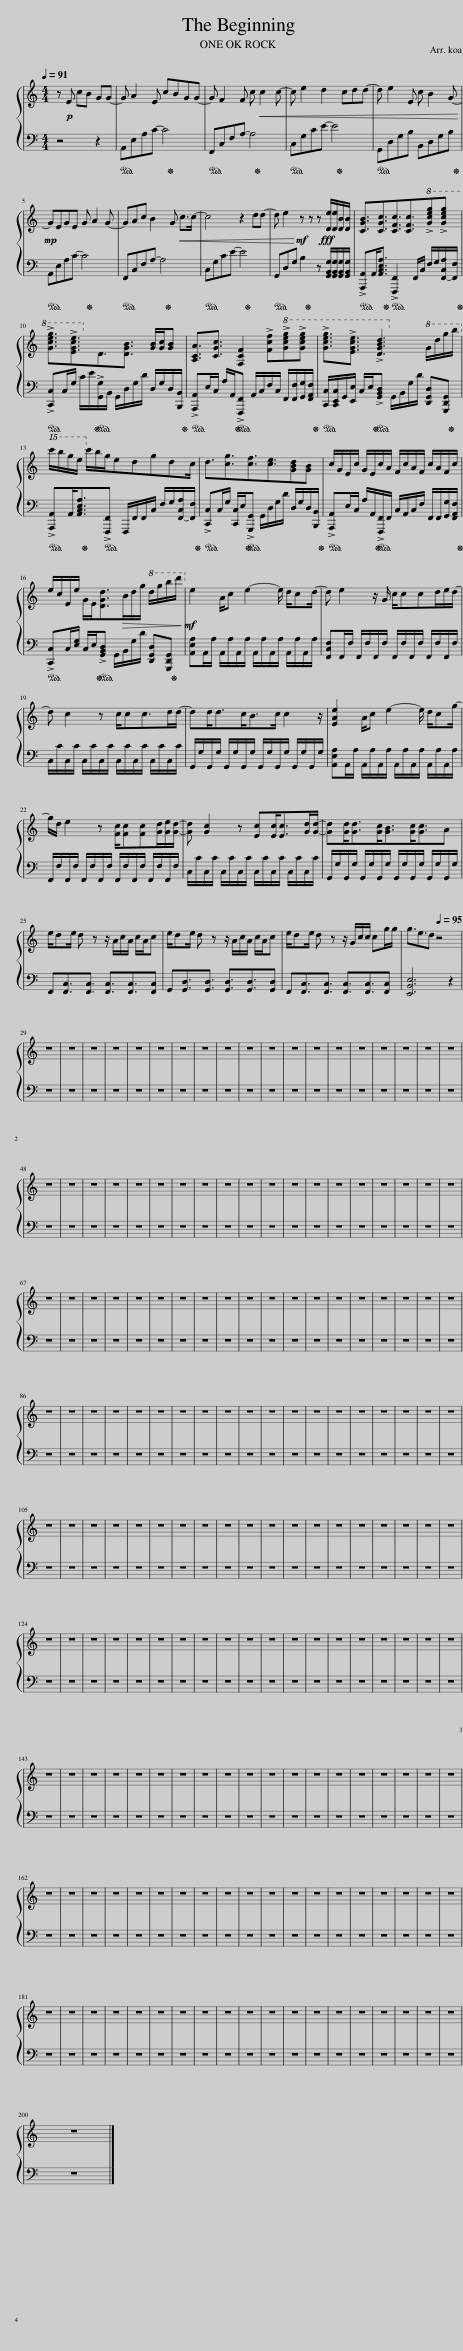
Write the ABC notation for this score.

X:1
%%score { 1 | 2 }
L:1/8
Q:1/4=91
M:4/4
I:linebreak $
K:C
V:1 treble
V:2 bass
V:1
 z!p! E cB GG- | G A2 E cBGG- | G F2 F c!<(! c2 c- | c e2 d2 cdd- | d e2 E c B2 G-!<)! |$ %5
!mp! GEGE G A2 G- | GAc B2 G!<(! c>c- | c4 z2 dd- | d e2!<)!!mf! z z z!fff! [De]/[De]/[DB]/[DB]/ | [CGB]3/2[CGc]3/2[CFc]3/2[CFc]3/2!8va(!!>![gc'e'g']!>![gc'e'g'] |$ %10
 !>![gc'e'g']3/2!>![egc'e']3/2!8va)!D3/2[DGB]3/2 [GB]/[Gc]/[GB] | [A,CA]3/2[CGc]3/2 [F,CF]2 !>![Fcf]!8va(!!>![gc'e'g']!>![gc'e'g'] | !>![gc'e'g']3/2!>![egc'e']3/2 !>![dgbd']3!8va)!!8va(! g/d'/g'/b'/!8va)! |$!8va(! c'''/b''/g''/e''/!8va)! c'/b/g/edgdc/ | d3/2[cg]3/2[cf]3/2[ce]3/2[GBd][GB] | %15
 c/G/E/c/ G/E/c/A/ F/c/A/F/ c/A/F/c/ |$ e/c/E/e/ G/E<[DGd]!>(!B/d/g/!8va(! d'/g'/b'/d''/!>)!!8va)! |!mf! e2 A/c e2- e/ d/cd/- | d e2 z/ G/ c/ccd/e/d/- |$ d c2 z c/cc>dd/- | %20
 dd<dc<Bc/ c2 z/ | [EAe]2 A/c e2- e/ d/cg/- |$ g/d/ e2 z [Fc]/[Fc][Fc][Gd]/[Ge]/[Gd]/- | [Gd] [Gc]2 z [Ec][Ec]<[Ec][Gd]/[Gd]/- | [Gd][Gd]<[Gd][Gc]<[GB][Gc]<[Gc]A |$ %25
 e/de/ d z z/ A/c/A/ c/A/c | e/de/ d z z/ A/c/A/ c/A/c | e/de/ d z z/ G/c/c/ cg/g/ | g3/2e3/2d[Q:1/4=95] z4 |$ z8 | %30
 z8 | z8 | z8 | z8 | z8 | %35
 z8 | z8 | z8 | z8 | z8 | %40
 z8 | z8 | z8 | z8 | z8 | %45
 z8 | z8 | z8 |$ z8 | z8 | %50
 z8 | z8 | z8 | z8 | z8 | %55
 z8 | z8 | z8 | z8 | z8 | %60
 z8 | z8 | z8 | z8 | z8 | %65
 z8 | z8 |$ z8 | z8 | z8 | %70
 z8 | z8 | z8 | z8 | z8 | %75
 z8 | z8 | z8 | z8 | z8 | %80
 z8 | z8 | z8 | z8 | z8 | %85
 z8 |$ z8 | z8 | z8 | z8 | %90
 z8 | z8 | z8 | z8 | z8 | %95
 z8 | z8 | z8 | z8 | z8 | %100
 z8 | z8 | z8 | z8 | z8 |$ %105
 z8 | z8 | z8 | z8 | z8 | %110
 z8 | z8 | z8 | z8 | z8 | %115
 z8 | z8 | z8 | z8 | z8 | %120
 z8 | z8 | z8 | z8 |$ z8 | %125
 z8 | z8 | z8 | z8 | z8 | %130
 z8 | z8 | z8 | z8 | z8 | %135
 z8 | z8 | z8 | z8 | z8 | %140
 z8 | z8 | z8 |$ z8 | z8 | %145
 z8 | z8 | z8 | z8 | z8 | %150
 z8 | z8 | z8 | z8 | z8 | %155
 z8 | z8 | z8 | z8 | z8 | %160
 z8 | z8 |$ z8 | z8 | z8 | %165
 z8 | z8 | z8 | z8 | z8 | %170
 z8 | z8 | z8 | z8 | z8 | %175
 z8 | z8 | z8 | z8 | z8 | %180
 z8 |$ z8 | z8 | z8 | z8 | %185
 z8 | z8 | z8 | z8 | z8 | %190
 z8 | z8 | z8 | z8 | z8 | %195
 z8 | z8 | z8 | z8 | z8 |$ %200
 z8 |] %201
V:2
 z4 z2 |!ped! A,,E,A,C- C4!ped-up! |!ped! F,,C,F,A,- A,4!ped-up! |!ped! C,G,CE- E4!ped-up! |!ped! G,,D,G,B, B,,D,G,B,!ped-up! |$ %5
!ped! A,,E,A,C- C4!ped-up! |!ped! F,,C,F,A,- A,4!ped-up! |!ped! C,G,CE- E4!ped-up! |!ped! G,,D,G, B,2!ped-up! z [G,,B,,G,]/[G,,B,,G,]/[G,,B,,G,]/[G,,B,,G,]/ |!ped! !>![A,,,A,,]A,,<[A,,C,E,A,]!ped-up!!ped! !>![F,,,F,,]2 F,,/C,/ F,/G,/[F,,-C,A,]/[F,,F,]/!ped-up! |$ %10
!ped! !>![C,,C,]C,/G,/ C/E/!ped-up!!ped!!>![G,,G,]/B,,/ G,,/D,/G,/D/ D,/G,/D,/[B,,,B,,]/!ped-up! |!ped! !>![A,,,A,,]E,/C,/ A,/A,,/!ped-up!!ped!!>![F,,,F,,] A,,/C,/F,/C,/ F,,/[F,,F,]/[G,,G,]/[F,,A,,F,]/!ped-up! |!ped! [C,,C,]/[C,,E,,C,]/G,,/[E,,E,]/ C,/E,/!ped-up!!ped!!>![G,,B,,D,] G,,/B,,/G,/D/ [D,,G,,D,][G,,,D,,G,,]!ped-up! |$!ped! !>![A,,,A,,]A,,<[A,,C,E,A,]!ped-up!!ped!!>![F,,,F,,] F,,,/F,,/F,,/C,/ F,/G,/[F,,-C,A,]/[F,,F,]/!ped-up! |!ped! !>![C,,C,]C,/G,/ [C,,C,]/E,/!ped-up!!ped!!>![G,,,G,,] G,,/D,/G,/D/ D,/G,/D,/[B,,,B,,]/!ped-up! | %15
!ped! !>![A,,,A,,]E,/C,/ A,/A,,/!ped-up!!ped!!>![F,,,F,,]/F,,/ C,/A,,/C,/F,/ F,,/F,,/[G,,G,]/[F,,A,,F,]/!ped-up! |$!ped! !>![C,,C,]C,/[E,G,]/ C,/E,/!ped-up!!ped!!>![G,,B,,D,] G,,/B,,/G,/D/ [D,,G,,D,][G,,,D,,G,,]!ped-up! | [A,,E,A,]A,,/A,/ A,,/A,/A,,/A,/ A,,/A,/A,,/A,/ A,,/A,/A,,/A,/ | [F,,C,F,]F,,/F,/ F,,/F,/F,,/F,/ F,,/F,/F,,/F,/ F,,/F,/F,,/F,/ |$ C,/C/C,/C/ C,/C/C,/C/ C,/C/C,/C/ C,/C/C,/C/ | %20
 G,,/G,/G,,/G,/ G,,/G,/G,,/G,/ G,,/G,/G,,/G,/ G,,/G,/G,,/G,/ | [A,,E,A,]A,,/A,/ A,,/A,/A,,/A,/ A,,/A,/A,,/A,/ A,,/A,/A,,/A,/ |$ F,,/F,/F,,/F,/ F,,/F,/F,,/F,/ F,,/F,/F,,/F,/ F,,/F,/F,,/F,/ | C,/C/C,/C/ C,/C/C,/C/ C,/C/C,/C/ C,/C/C,/C/ | G,,/G,/G,,/G,/ G,,/G,/G,,/G,/ G,,/G,/G,,/G,/ G,,/G,/G,,/G,/ |$ %25
 F,,[F,,C,]3/2[F,,C,]3/2 [F,,C,]3/2[F,,C,]3/2[F,,C,] | G,,[G,,D,]3/2[G,,D,]3/2 [G,,D,]3/2[G,,D,]3/2[G,,D,] | F,,[F,,C,]3/2[F,,C,]3/2 [F,,C,]3/2[F,,C,]3/2[F,,C,] | [E,,B,,E,]6 z2 |$ z8 | %30
 z8 | z8 | z8 | z8 | z8 | %35
 z8 | z8 | z8 | z8 | z8 | %40
 z8 | z8 | z8 | z8 | z8 | %45
 z8 | z8 | z8 |$ z8 | z8 | %50
 z8 | z8 | z8 | z8 | z8 | %55
 z8 | z8 | z8 | z8 | z8 | %60
 z8 | z8 | z8 | z8 | z8 | %65
 z8 | z8 |$ z8 | z8 | z8 | %70
 z8 | z8 | z8 | z8 | z8 | %75
 z8 | z8 | z8 | z8 | z8 | %80
 z8 | z8 | z8 | z8 | z8 | %85
 z8 |$ z8 | z8 | z8 | z8 | %90
 z8 | z8 | z8 | z8 | z8 | %95
 z8 | z8 | z8 | z8 | z8 | %100
 z8 | z8 | z8 | z8 | z8 |$ %105
 z8 | z8 | z8 | z8 | z8 | %110
 z8 | z8 | z8 | z8 | z8 | %115
 z8 | z8 | z8 | z8 | z8 | %120
 z8 | z8 | z8 | z8 |$ z8 | %125
 z8 | z8 | z8 | z8 | z8 | %130
 z8 | z8 | z8 | z8 | z8 | %135
 z8 | z8 | z8 | z8 | z8 | %140
 z8 | z8 | z8 |$ z8 | z8 | %145
 z8 | z8 | z8 | z8 | z8 | %150
 z8 | z8 | z8 | z8 | z8 | %155
 z8 | z8 | z8 | z8 | z8 | %160
 z8 | z8 |$ z8 | z8 | z8 | %165
 z8 | z8 | z8 | z8 | z8 | %170
 z8 | z8 | z8 | z8 | z8 | %175
 z8 | z8 | z8 | z8 | z8 | %180
 z8 |$ z8 | z8 | z8 | z8 | %185
 z8 | z8 | z8 | z8 | z8 | %190
 z8 | z8 | z8 | z8 | z8 | %195
 z8 | z8 | z8 | z8 | z8 |$ %200
 z8 |] %201
